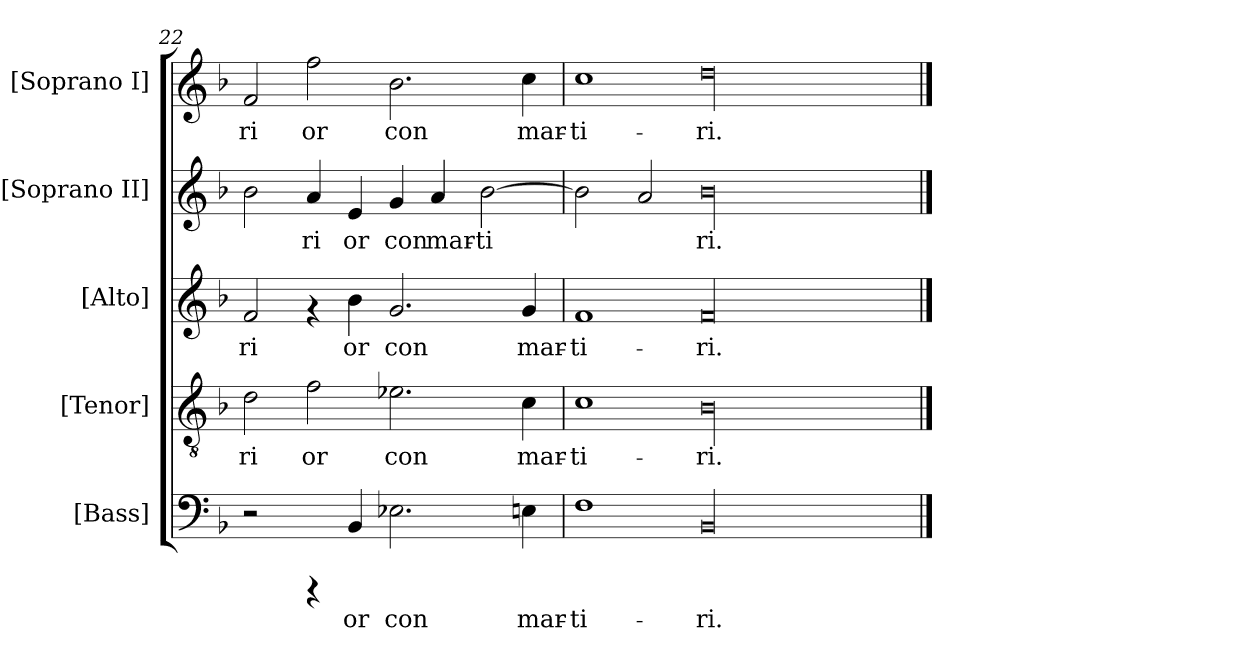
**kern	**text	**kern	**text	**kern	**text	**kern	**text	**kern	**text
*part5	*part5	*part4	*part4	*part3	*part3	*part2	*part2	*part1	*part1
*staff5	*staff5	*staff4	*staff4	*staff3	*staff3	*staff2	*staff2	*staff1	*staff1
*I"[Bass]	*	*I"[Tenor]	*	*I"[Alto]	*	*I"[Soprano II]	*	*I"[Soprano I]	*
*clefF4	*	*clefGv2	*	*clefG2	*	*clefG2	*	*clefG2	*
*k[b-]	*	*k[b-]	*	*k[b-]	*	*k[b-]	*	*k[b-]	*
*F:	*	*F:	*	*F:	*	*F:	*	*F:	*
=22	=22	=22	=22	=22	=22	=22	=22	=22	=22
!	!	!	!LO:LY:b:cj	!	!LO:LY:b:cj	!	!LO:LY:b:cj	!	!LO:LY:b:cj
2r	.	2d\	-ri	2f/	-ri	2b-\	--	2f/	-ri
!	!	!	!LO:LY:b:cj	!	!	!	!LO:LY:b:cj	!	!LO:LY:b:cj
4rCCC	.	2f\	or	4rf	.	4a/	-ri	2ff\	or
!	!LO:LY:b:cj	!	!	!	!LO:LY:b:cj	!	!LO:LY:b:cj	!	!
4BB-/	or	.	.	4b-\	or	4e/	or	.	.
!	!LO:LY:b:cj	!	!LO:LY:b:cj	!	!LO:LY:b:cj	!	!LO:LY:b:cj	!	!LO:LY:b:cj
2.E-X\	con	2.e-X\	con	2.g/	con	4g/	con	2.b-\	con
!	!	!	!	!	!	!	!LO:LY:b:cj	!	!
.	.	.	.	.	.	4a/	mar-	.	.
!	!	!	!	!	!	!	!LO:LY:b:cj	!	!
.	.	.	.	.	.	[>2b-\	-ti-	.	.
!	!LO:LY:b:cj	!	!LO:LY:b:cj	!	!LO:LY:b:cj	!	!	!	!LO:LY:b:cj
4En\	mar-	4c\	mar-	4g/	mar-	.	.	4cc\	mar-
=23	=23	=23	=23	=23	=23	=23	=23	=23	=23
!	!LO:LY:b:cj	!	!LO:LY:b:cj	!	!LO:LY:b:cj	!	!LO:LY:b:cj	!	!LO:LY:b:cj
1F	-ti-	1c	-ti-	1f	-ti-	2b-\]	--	1cc	-ti-
!	!	!	!	!	!	!	!LO:LY:b:cj	!	!
.	.	.	.	.	.	2a/	--	.	.
!	!LO:LY:b:cj	!	!LO:LY:b:cj	!	!LO:LY:b:cj	!	!LO:LY:b:cj	!	!LO:LY:b:cj
00BB-	-ri.	00B-	-ri.	00f	-ri.	00b-	-ri.	00dd	-ri.
==	==	==	==	==	==	==	==	==	==
*-	*-	*-	*-	*-	*-	*-	*-	*-	*-
